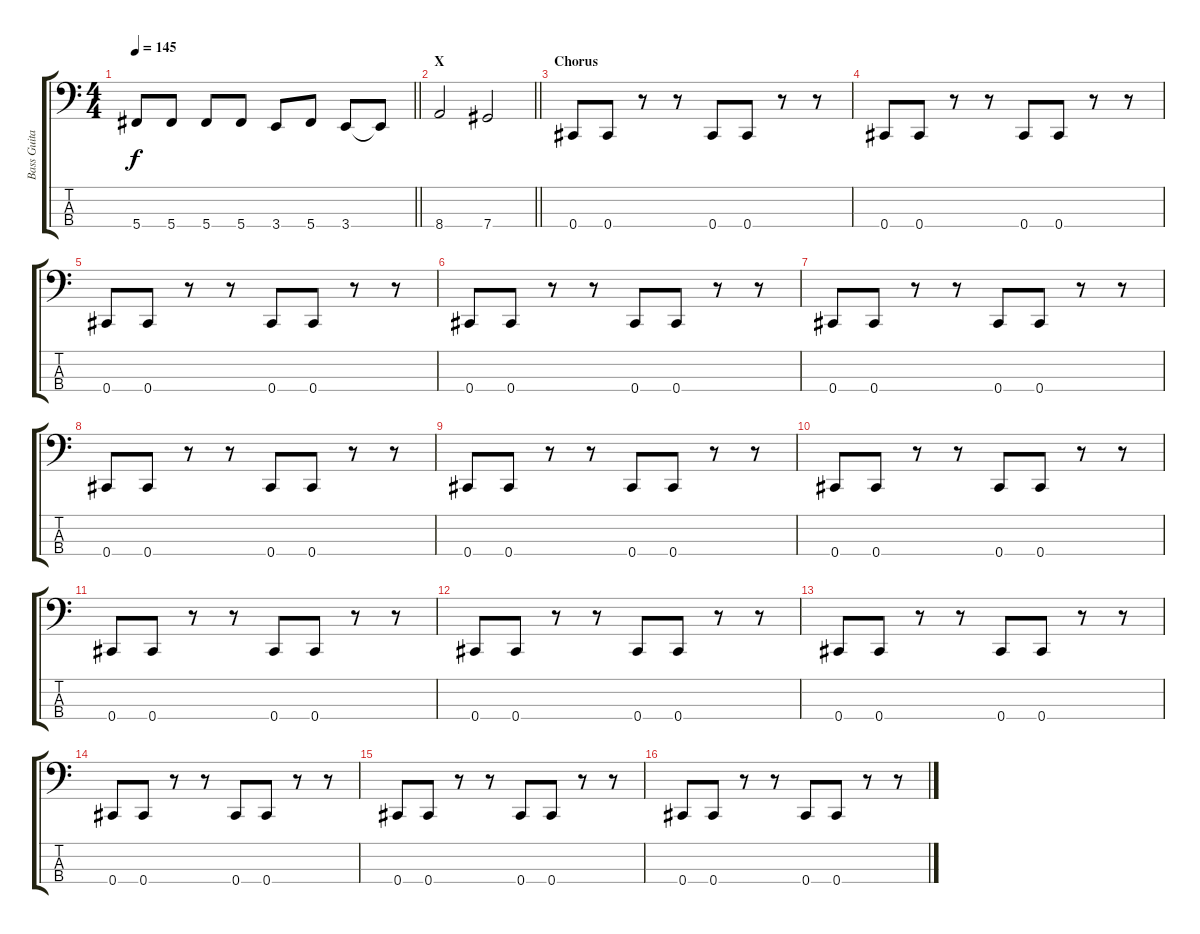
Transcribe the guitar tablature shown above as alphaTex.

\track ("Bass Guitar" "Bass Guita") {instrument electricbassfinger}
\staff {score tabs}
\tuning (Gb2 Db2 Ab1 Db1) {hide}
\ts (4 4)
\tempo 145
\clef f4
\barLineRight lightlight
\ks c
5.4.8{dy f} 5.4.8 5.4.8 5.4.8 3.4.8 5.4.8 3.4.8 3.4{t}.8 |
\section ("" "X")
\barLineRight lightlight
8.4.2 7.4.2 |
\section ("" "Chorus")
0.4.8 0.4.8 r.8 r.8 0.4.8 0.4.8 r.8 r.8 |
0.4.8 0.4.8 r.8 r.8 0.4.8 0.4.8 r.8 r.8 |
0.4.8 0.4.8 r.8 r.8 0.4.8 0.4.8 r.8 r.8 |
0.4.8 0.4.8 r.8 r.8 0.4.8 0.4.8 r.8 r.8 |
0.4.8 0.4.8 r.8 r.8 0.4.8 0.4.8 r.8 r.8 |
0.4.8 0.4.8 r.8 r.8 0.4.8 0.4.8 r.8 r.8 |
0.4.8 0.4.8 r.8 r.8 0.4.8 0.4.8 r.8 r.8 |
0.4.8 0.4.8 r.8 r.8 0.4.8 0.4.8 r.8 r.8 |
0.4.8 0.4.8 r.8 r.8 0.4.8 0.4.8 r.8 r.8 |
0.4.8 0.4.8 r.8 r.8 0.4.8 0.4.8 r.8 r.8 |
0.4.8 0.4.8 r.8 r.8 0.4.8 0.4.8 r.8 r.8 |
0.4.8 0.4.8 r.8 r.8 0.4.8 0.4.8 r.8 r.8 |
0.4.8 0.4.8 r.8 r.8 0.4.8 0.4.8 r.8 r.8 |
0.4.8 0.4.8 r.8 r.8 0.4.8 0.4.8 r.8 r.8
